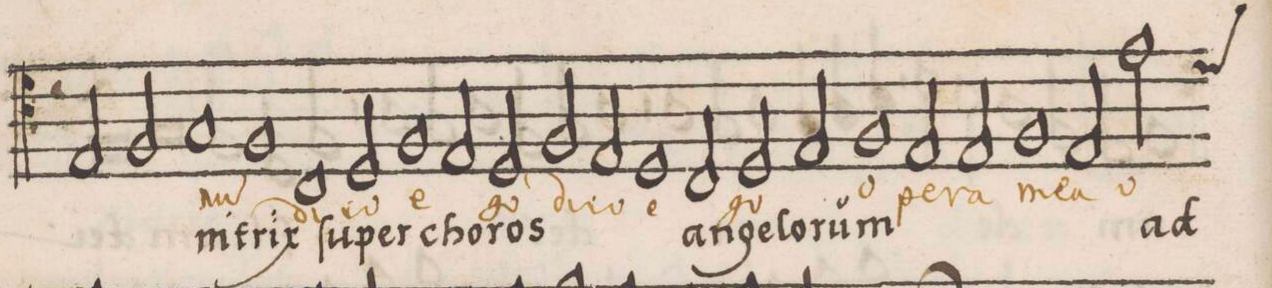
**kern	**text	**text
*I"ALTVS	*	*
*clefC4	*	*
*k[]	*	*
*met(C|)	*	*
*M2/1	*	*
2E/	.	.
2F/	.	.
=84-	=84-	=84-
1G	-ni-	-nu(m)
1F	-trix	.
=85-	=85-	=85-
1C	ſu-	di-
2D/	-per	-co
1F/	cho-	e-
=86-	=86-	=86-
2E/	.	.
2D/	-ros	-go
2F/	.	di-
=87-	=87-	=87-
2E/	.	-co
1D	.	e-
2C/	an-	.
=88-	=88-	=88-
2D/	-ge-	-go
2E/	-lo-	.
1F	-rŭm	o-
=89-	=89-	=89-
2E/	.	-pe-
2E/	.	-ra
1F	.	me-
=90-	=90-	=90-
2E/	.	-a
*custos:d	*	*
2e\	ad	o-
*-	*-	*-
